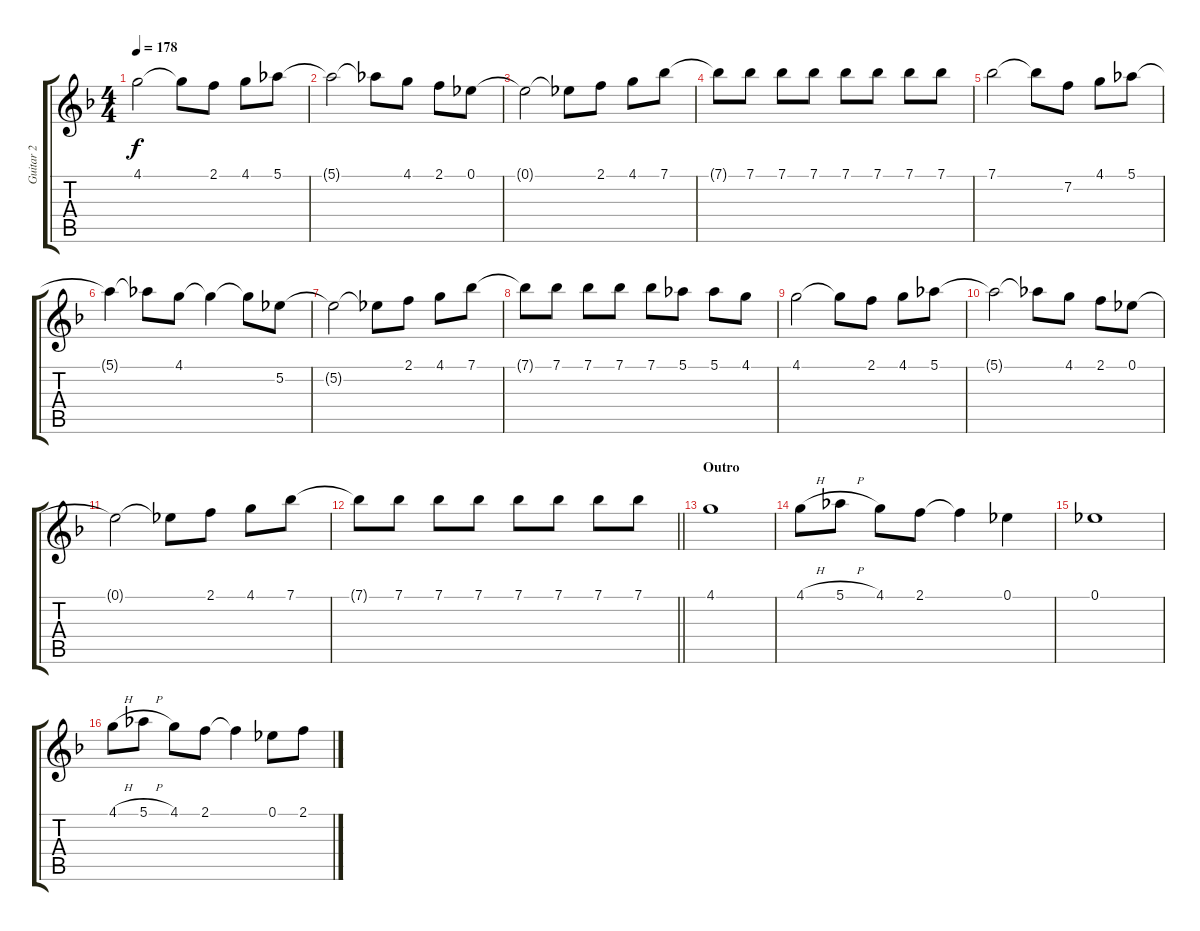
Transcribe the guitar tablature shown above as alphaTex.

\track ("Guitar 2" "Guitar 2") {instrument distortionguitar}
\staff {score tabs}
\tuning (Eb4 Bb3 Gb3 Db3 Ab2 Eb2) {hide}
\ts (4 4)
\tempo 178
\clef g2
\ks f
4.1.2{dy f} 4.1{t}.8 2.1.8 4.1.8 5.1.8 |
5.1{t}.2 5.1{t}.8 4.1.8 2.1.8 0.1.8 |
0.1{t}.2 0.1{t}.8 2.1.8 4.1.8 7.1.8 |
7.1{t}.8 7.1.8 7.1.8 7.1.8 7.1.8 7.1.8 7.1.8 7.1.8 |
7.1.2 7.1{t}.8 7.2.8 4.1.8 5.1.8 |
5.1{t}.4 5.1{t}.8 4.1.8 4.1{t}.4 4.1{t}.8 5.2.8 |
5.2{t}.2 5.2{t}.8 2.1.8 4.1.8 7.1.8 |
7.1{t}.8 7.1.8 7.1.8 7.1.8 7.1.8 5.1.8 5.1.8 4.1.8 |
4.1.2 4.1{t}.8 2.1.8 4.1.8 5.1.8 |
5.1{t}.2 5.1{t}.8 4.1.8 2.1.8 0.1.8 |
0.1{t}.2 0.1{t}.8 2.1.8 4.1.8 7.1.8 |
\barLineRight lightlight
7.1{t}.8 7.1.8 7.1.8 7.1.8 7.1.8 7.1.8 7.1.8 7.1.8 |
\section ("" "Outro")
4.1.1 |
4.1{h}.8 5.1{h}.8 4.1.8 2.1.8 2.1{t}.4 0.1.4 |
0.1.1 |
4.1{h}.8 5.1{h}.8 4.1.8 2.1.8 2.1{t}.4 0.1.8 2.1.8
